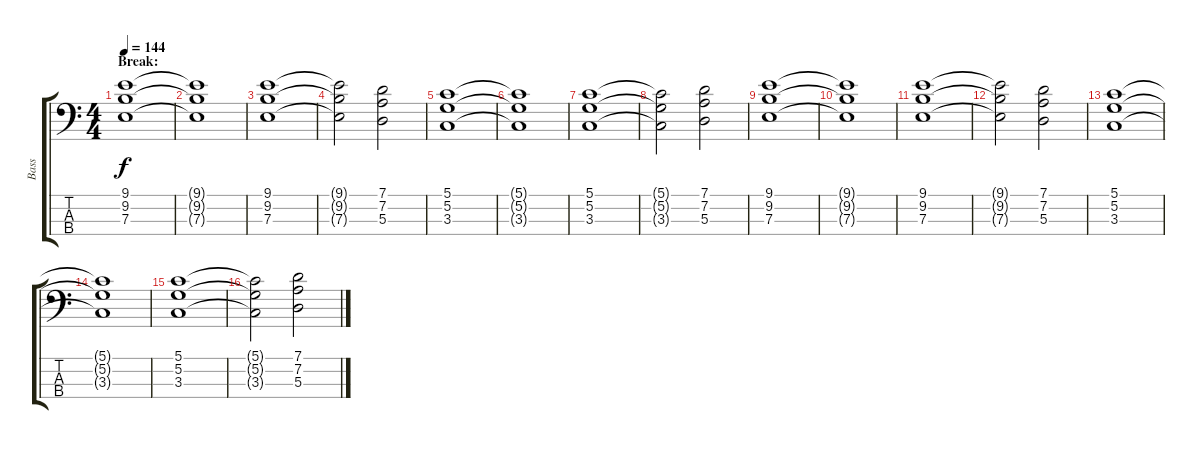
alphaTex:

\track ("Bass" "Bass") {instrument electricbassfinger}
\staff {score tabs}
\tuning (G2 D2 A1 E1) {hide}
\ts (4 4)
\section ("" "Break:")
\tempo 144
\clef f4
\ks c
(9.1 9.2 7.3).1{dy f} |
(9.1{t} 9.2{t} 7.3{t}).1 |
(9.1 9.2 7.3).1 |
(9.1{t} 9.2{t} 7.3{t}).2 (7.1 7.2 5.3).2 |
(5.1 5.2 3.3).1 |
(5.1{t} 5.2{t} 3.3{t}).1 |
(5.1 5.2 3.3).1 |
(5.1{t} 5.2{t} 3.3{t}).2 (7.1 7.2 5.3).2 |
(9.1 9.2 7.3).1 |
(9.1{t} 9.2{t} 7.3{t}).1 |
(9.1 9.2 7.3).1 |
(9.1{t} 9.2{t} 7.3{t}).2 (7.1 7.2 5.3).2 |
(5.1 5.2 3.3).1 |
(5.1{t} 5.2{t} 3.3{t}).1 |
(5.1 5.2 3.3).1 |
(5.1{t} 5.2{t} 3.3{t}).2 (7.1 7.2 5.3).2
